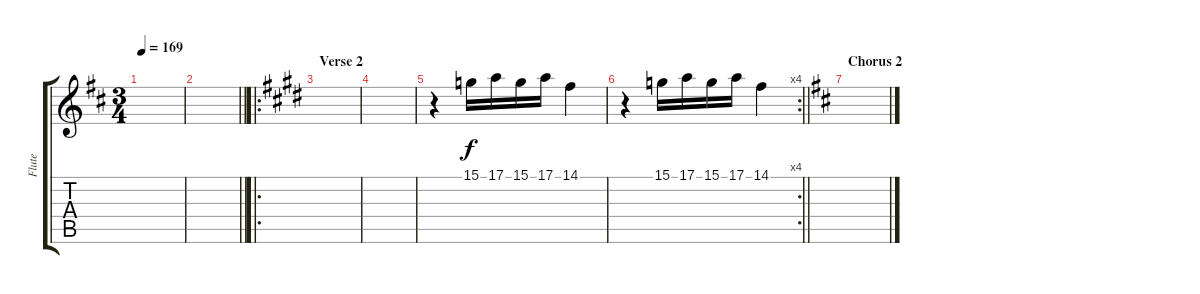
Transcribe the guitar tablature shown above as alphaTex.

\track ("Flute" "Flute") {instrument flute}
\staff {score tabs}
\tuning (E4 B3 G3 D3 A2 E2) {hide}
\ts (3 4)
\tempo 169
\clef g2
\ks d
|
\barLineRight lightlight
|
\ro
\section ("" "Verse 2")
\ks e
|
|
r.4 15.1.16 17.1.16 15.1.16 17.1.16 14.1.4 |
\rc 4
\barLineRight lightlight
r.4 15.1.16 17.1.16 15.1.16 17.1.16 14.1.4 |
\section ("" "Chorus 2")
\ks d
